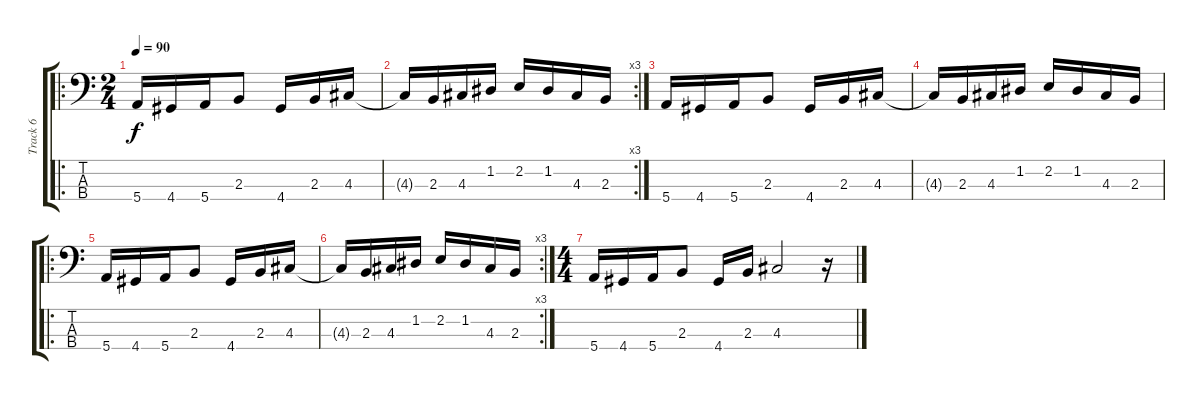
\track ("Track 6" "Track 6") {instrument synthbass2}
\staff {score tabs}
\tuning (G2 D2 A1 E1) {hide}
\ro
\ts (2 4)
\tempo 90
\clef f4
\ks c
5.4.16{dy f} 4.4.16 5.4.16 2.3.8 4.4.16 2.3.16 4.3.16 |
\rc 3
4.3{t}.16 2.3.16 4.3.16 1.2.16 2.2.16 1.2.16 4.3.16 2.3.16 |
5.4.16 4.4.16 5.4.16 2.3.8 4.4.16 2.3.16 4.3.16 |
4.3{t}.16 2.3.16 4.3.16 1.2.16 2.2.16 1.2.16 4.3.16 2.3.16 |
\ro
5.4.16 4.4.16 5.4.16 2.3.8 4.4.16 2.3.16 4.3.16 |
\rc 3
4.3{t}.16 2.3.16 4.3.16 1.2.16 2.2.16 1.2.16 4.3.16 2.3.16 |
\ts (4 4)
5.4.16 4.4.16 5.4.16 2.3.8 4.4.16 2.3.16 4.3.2 r.16
